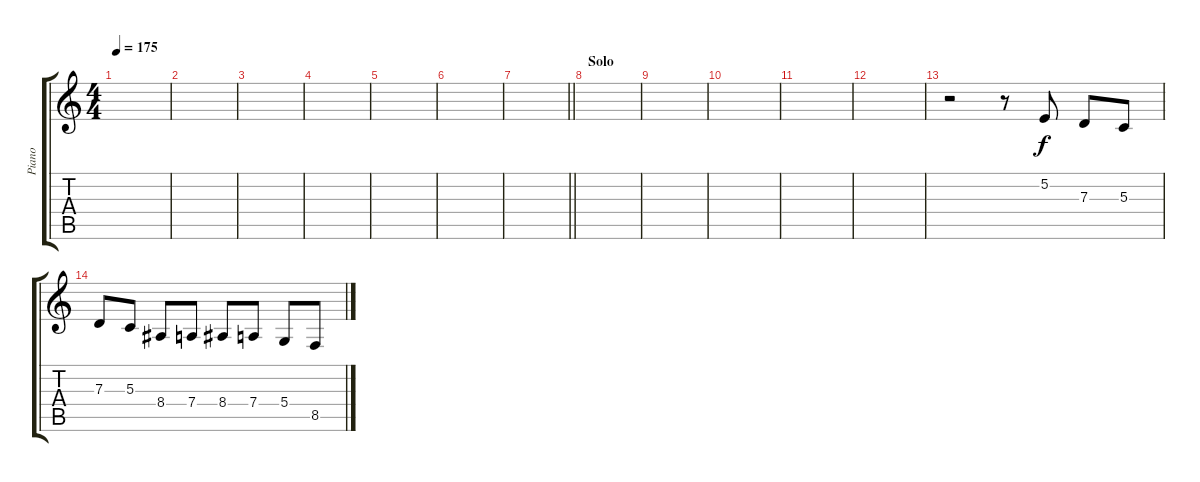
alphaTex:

\track ("Piano" "Piano") {instrument acousticgrandpiano}
\staff {score tabs}
\tuning (E4 B3 G3 D3 A2 E2) {hide}
\ts (4 4)
\tempo 175
\clef g2
\ks c
|
|
|
|
|
|
\barLineRight lightlight
|
\section ("" "Solo")
|
|
|
|
|
r.2 r.8 5.2.8 7.3.8 5.3.8 |
7.3.8 5.3.8 8.4.8 7.4.8 8.4.8 7.4.8 5.4.8 8.5.8
